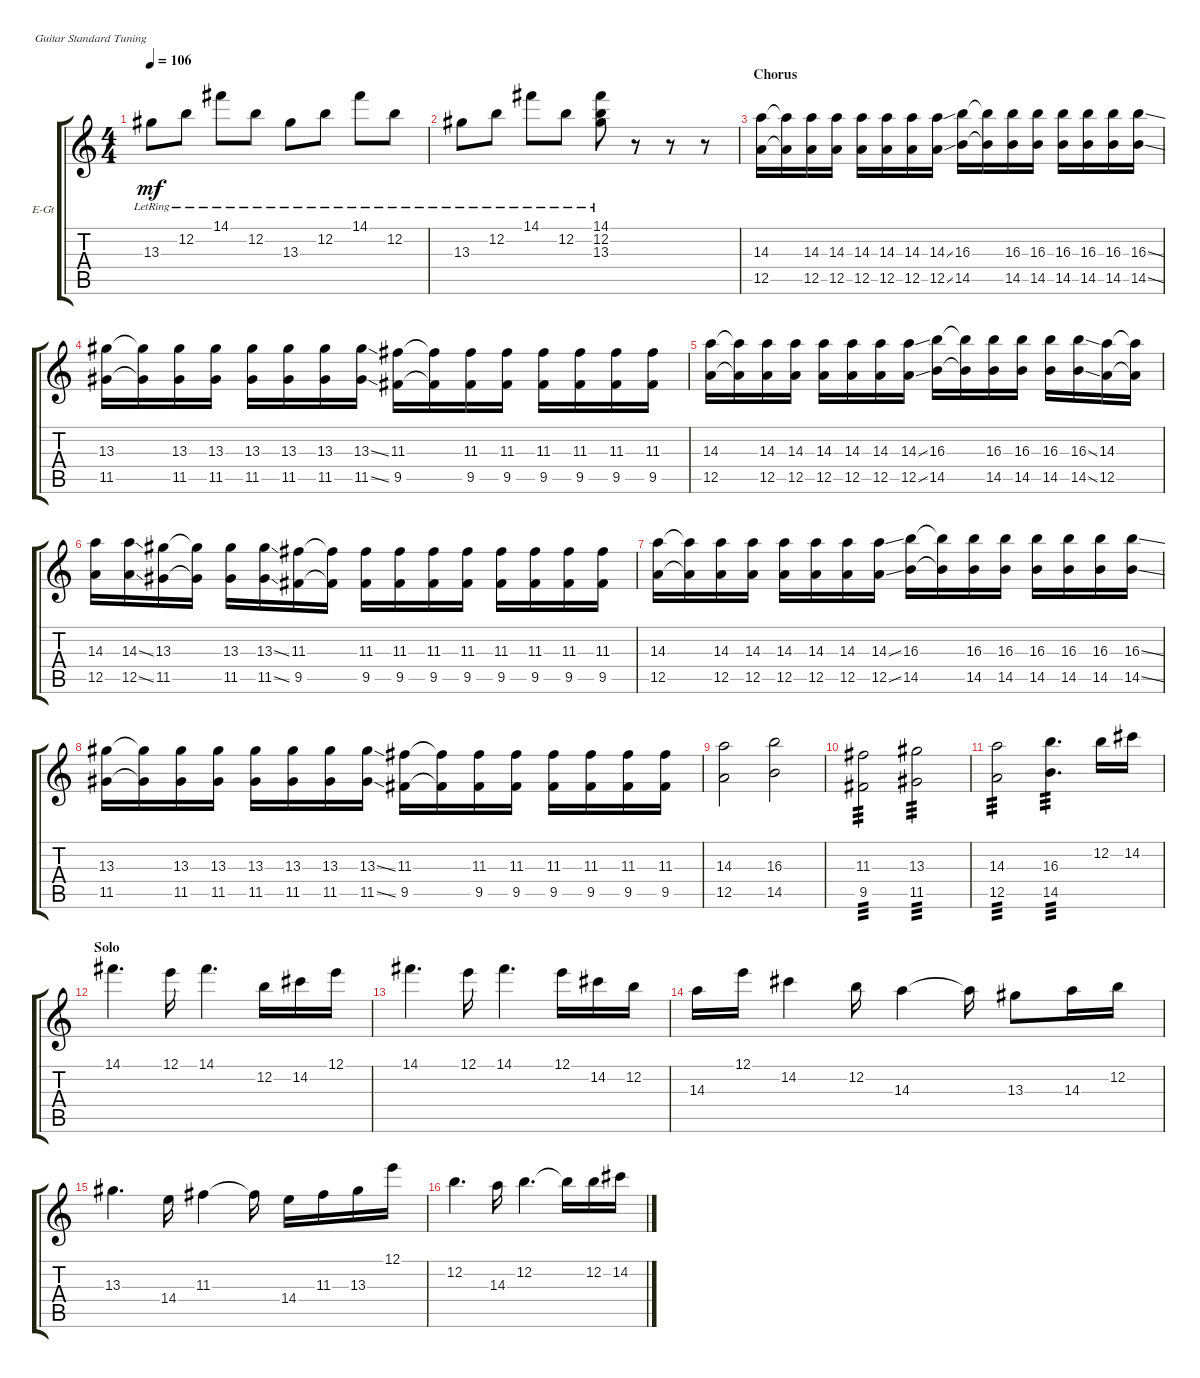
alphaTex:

\defaultSystemsLayout 4
\bracketExtendMode groupsimilarinstruments
\firstSystemTrackNameOrientation horizontal
\otherSystemsTrackNameOrientation horizontal
\track ("Lead Guitar" "E-Gt") {mute instrument distortionguitar}
\staff {score tabs}
\tuning (E4 B3 G3 D3 A2 E2)
\ts (4 4)
\tempo 106
\clef g2
\ks c
13.3{lr}.8{dy mf} 12.2{lr}.8 14.1{lr}.8 12.2{lr}.8 13.3{lr}.8 12.2{lr}.8 14.1{lr}.8 12.2{lr}.8 |
13.3{lr}.8 12.2{lr}.8 14.1{lr}.8 12.2{lr}.8 (13.3{lr} 12.2{lr} 14.1{lr}).8 r.8 r.8 r.8 |
\section ("" "Chorus")
(12.5 14.3).16 (12.5{t} 14.3{t}).16 (12.5 14.3).16 (12.5 14.3).16 (12.5 14.3).16 (12.5 14.3).16 (12.5 14.3).16 (12.5{ss} 14.3{ss}).16 (14.5 16.3).16 (14.5{t} 16.3{t}).16 (14.5 16.3).16 (14.5 16.3).16 (14.5 16.3).16 (14.5 16.3).16 (14.5 16.3).16 (14.5{ss} 16.3{ss}).16 |
(11.5 13.3).16 (11.5{t} 13.3{t}).16 (11.5 13.3).16 (11.5 13.3).16 (11.5 13.3).16 (11.5 13.3).16 (11.5 13.3).16 (11.5{ss} 13.3{ss}).16 (9.5 11.3).16 (9.5{t} 11.3{t}).16 (9.5 11.3).16 (9.5 11.3).16 (9.5 11.3).16 (9.5 11.3).16 (9.5 11.3).16 (9.5 11.3).16 |
(12.5 14.3).16 (12.5{t} 14.3{t}).16 (12.5 14.3).16 (12.5 14.3).16 (12.5 14.3).16 (12.5 14.3).16 (12.5 14.3).16 (12.5{ss} 14.3{ss}).16 (14.5 16.3).16 (14.5{t} 16.3{t}).16 (14.5 16.3).16 (14.5 16.3).16 (14.5 16.3).16 (14.5{ss} 16.3{ss}).16 (12.5 14.3).16 (12.5{t} 14.3{t}).16 |
(12.5 14.3).16 (12.5{ss} 14.3{ss}).16 (11.5 13.3).16 (11.5{t} 13.3{t}).16 (11.5 13.3).16 (11.5{ss} 13.3{ss}).16 (9.5 11.3).16 (9.5{t} 11.3{t}).16 (9.5 11.3).16 (9.5 11.3).16 (9.5 11.3).16 (9.5 11.3).16 (9.5 11.3).16 (9.5 11.3).16 (9.5 11.3).16 (9.5 11.3).16 |
(12.5 14.3).16 (12.5{t} 14.3{t}).16 (12.5 14.3).16 (12.5 14.3).16 (12.5 14.3).16 (12.5 14.3).16 (12.5 14.3).16 (12.5{ss} 14.3{ss}).16 (14.5 16.3).16 (14.5{t} 16.3{t}).16 (14.5 16.3).16 (14.5 16.3).16 (14.5 16.3).16 (14.5 16.3).16 (14.5 16.3).16 (14.5{ss} 16.3{ss}).16 |
(11.5 13.3).16 (11.5{t} 13.3{t}).16 (11.5 13.3).16 (11.5 13.3).16 (11.5 13.3).16 (11.5 13.3).16 (11.5 13.3).16 (11.5{ss} 13.3{ss}).16 (9.5 11.3).16 (9.5{t} 11.3{t}).16 (9.5 11.3).16 (9.5 11.3).16 (9.5 11.3).16 (9.5 11.3).16 (9.5 11.3).16 (9.5 11.3).16 |
(12.5 14.3).2 (16.3 14.5).2 |
(9.5 11.3).2{tp 3} (11.5 13.3).2{tp 3} |
(12.5 14.3).2{tp 3} (14.5 16.3).4{d tp 3} 12.2.16 14.2.16 |
\section ("" "Solo")
14.1.4{d} 12.1.16 14.1.4{d} 12.2.16 14.2.16 12.1.16 |
14.1.4{d} 12.1.16 14.1.4{d} 12.1.16 14.2.16 12.2.16 |
14.3.16 12.1.16 14.2.4 12.2.16 14.3.4 14.3{t}.16 13.3.8 14.3.16 12.2.16 |
13.3.4{d} 14.4.16 11.3.4 11.3{t}.16 14.4.16 11.3.16 13.3.16 12.1.16 |
12.2.4{d} 14.3.16 12.2.4{d} 12.2{t}.16 12.2.16 14.2.16
